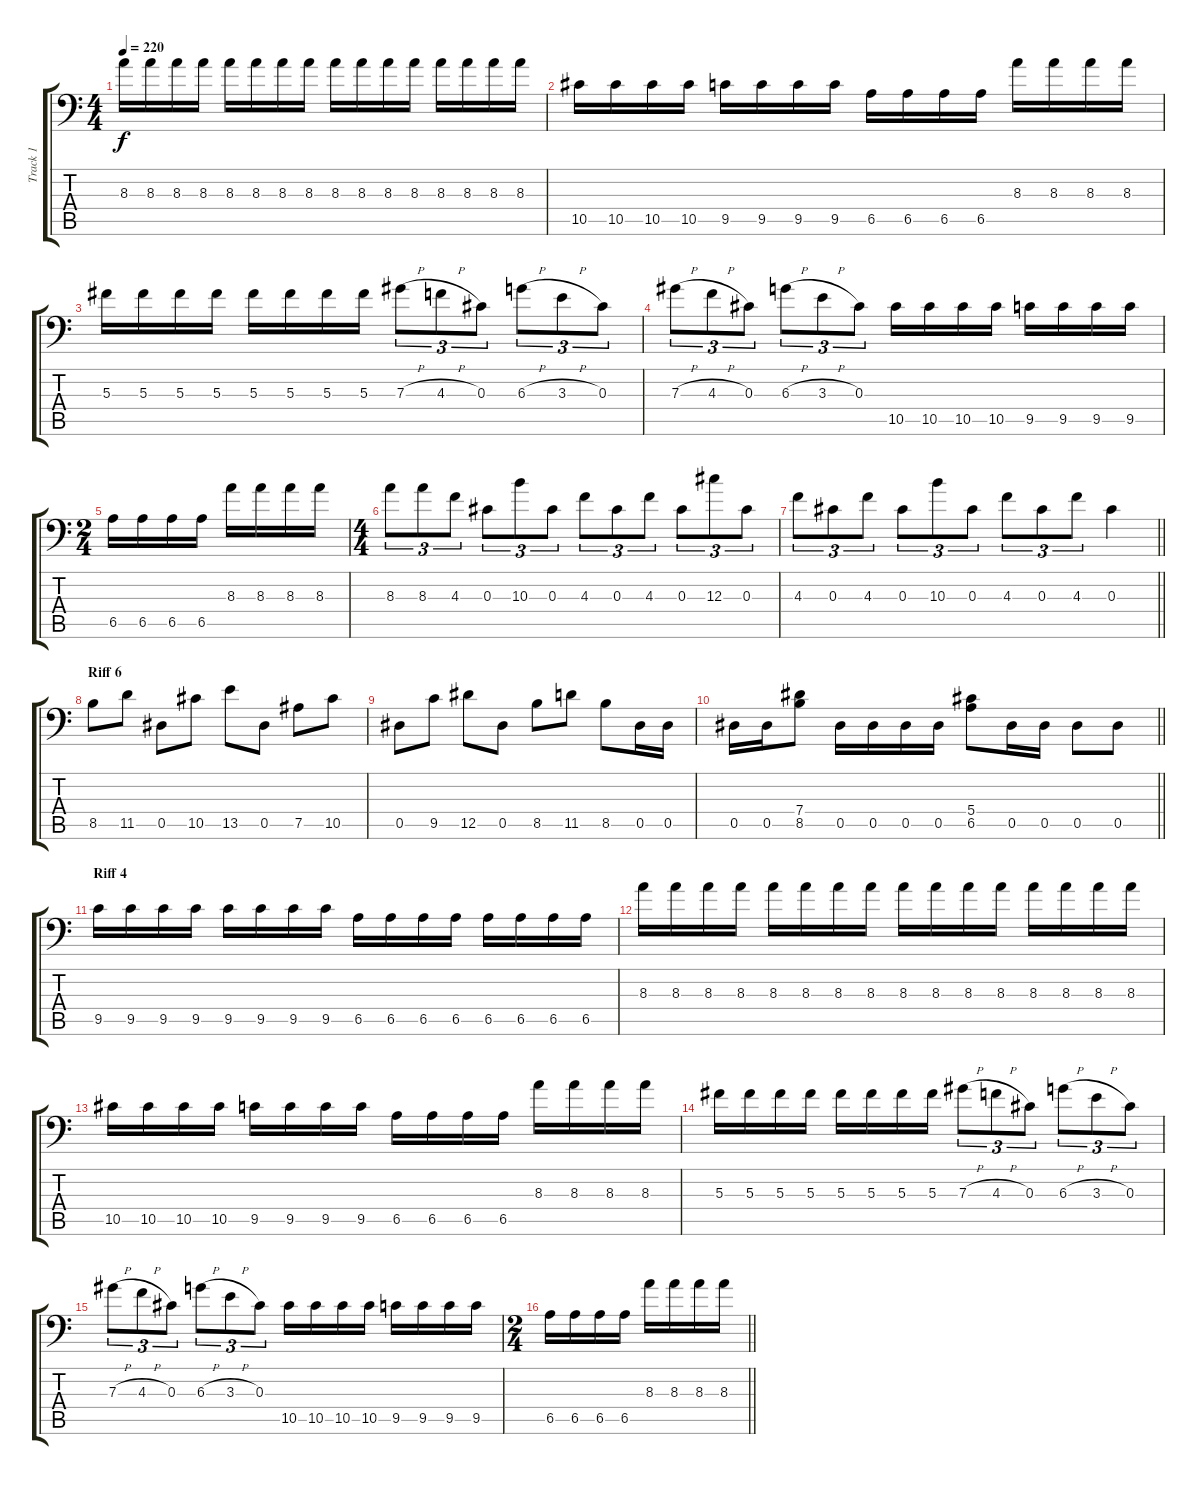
\track ("Track 1" "Track 1") {instrument distortionguitar}
\staff {score tabs}
\tuning (Bb3 F3 Db3 Ab2 Eb2 Bb1) {hide}
\ts (4 4)
\tempo 220
\clef f4
\ks c
8.3.16{dy f} 8.3.16 8.3.16 8.3.16 8.3.16 8.3.16 8.3.16 8.3.16 8.3.16 8.3.16 8.3.16 8.3.16 8.3.16 8.3.16 8.3.16 8.3.16 |
10.5.16 10.5.16 10.5.16 10.5.16 9.5.16 9.5.16 9.5.16 9.5.16 6.5.16 6.5.16 6.5.16 6.5.16 8.3.16 8.3.16 8.3.16 8.3.16 |
5.3.16 5.3.16 5.3.16 5.3.16 5.3.16 5.3.16 5.3.16 5.3.16 7.3{h}.8{tu (3 2)} 4.3{h}.8{tu (3 2)} 0.3.8{tu (3 2)} 6.3{h}.8{tu (3 2)} 3.3{h}.8{tu (3 2)} 0.3.8{tu (3 2)} |
7.3{h}.8{tu (3 2)} 4.3{h}.8{tu (3 2)} 0.3.8{tu (3 2)} 6.3{h}.8{tu (3 2)} 3.3{h}.8{tu (3 2)} 0.3.8{tu (3 2)} 10.5.16 10.5.16 10.5.16 10.5.16 9.5.16 9.5.16 9.5.16 9.5.16 |
\ts (2 4)
6.5.16 6.5.16 6.5.16 6.5.16 8.3.16 8.3.16 8.3.16 8.3.16 |
\ts (4 4)
8.3.8{tu (3 2)} 8.3.8{tu (3 2)} 4.3.8{tu (3 2)} 0.3.8{tu (3 2)} 10.3.8{tu (3 2)} 0.3.8{tu (3 2)} 4.3.8{tu (3 2)} 0.3.8{tu (3 2)} 4.3.8{tu (3 2)} 0.3.8{tu (3 2)} 12.3.8{tu (3 2)} 0.3.8{tu (3 2)} |
\barLineRight lightlight
4.3.8{tu (3 2)} 0.3.8{tu (3 2)} 4.3.8{tu (3 2)} 0.3.8{tu (3 2)} 10.3.8{tu (3 2)} 0.3.8{tu (3 2)} 4.3.8{tu (3 2)} 0.3.8{tu (3 2)} 4.3.8{tu (3 2)} 0.3.4 |
\section ("" "Riff 6")
8.5.8 11.5.8 0.5.8 10.5.8 13.5.8 0.5.8 7.5.8 10.5.8 |
0.5.8 9.5.8 12.5.8 0.5.8 8.5.8 11.5.8 8.5.8 0.5.16 0.5.16 |
\barLineRight lightlight
0.5.16 0.5.16 (7.4 8.5).8 0.5.16 0.5.16 0.5.16 0.5.16 (5.4 6.5).8 0.5.16 0.5.16 0.5.8 0.5.8 |
\section ("" "Riff 4")
9.5.16 9.5.16 9.5.16 9.5.16 9.5.16 9.5.16 9.5.16 9.5.16 6.5.16 6.5.16 6.5.16 6.5.16 6.5.16 6.5.16 6.5.16 6.5.16 |
8.3.16 8.3.16 8.3.16 8.3.16 8.3.16 8.3.16 8.3.16 8.3.16 8.3.16 8.3.16 8.3.16 8.3.16 8.3.16 8.3.16 8.3.16 8.3.16 |
10.5.16 10.5.16 10.5.16 10.5.16 9.5.16 9.5.16 9.5.16 9.5.16 6.5.16 6.5.16 6.5.16 6.5.16 8.3.16 8.3.16 8.3.16 8.3.16 |
5.3.16 5.3.16 5.3.16 5.3.16 5.3.16 5.3.16 5.3.16 5.3.16 7.3{h}.8{tu (3 2)} 4.3{h}.8{tu (3 2)} 0.3.8{tu (3 2)} 6.3{h}.8{tu (3 2)} 3.3{h}.8{tu (3 2)} 0.3.8{tu (3 2)} |
7.3{h}.8{tu (3 2)} 4.3{h}.8{tu (3 2)} 0.3.8{tu (3 2)} 6.3{h}.8{tu (3 2)} 3.3{h}.8{tu (3 2)} 0.3.8{tu (3 2)} 10.5.16 10.5.16 10.5.16 10.5.16 9.5.16 9.5.16 9.5.16 9.5.16 |
\ts (2 4)
\barLineRight lightlight
6.5.16 6.5.16 6.5.16 6.5.16 8.3.16 8.3.16 8.3.16 8.3.16
